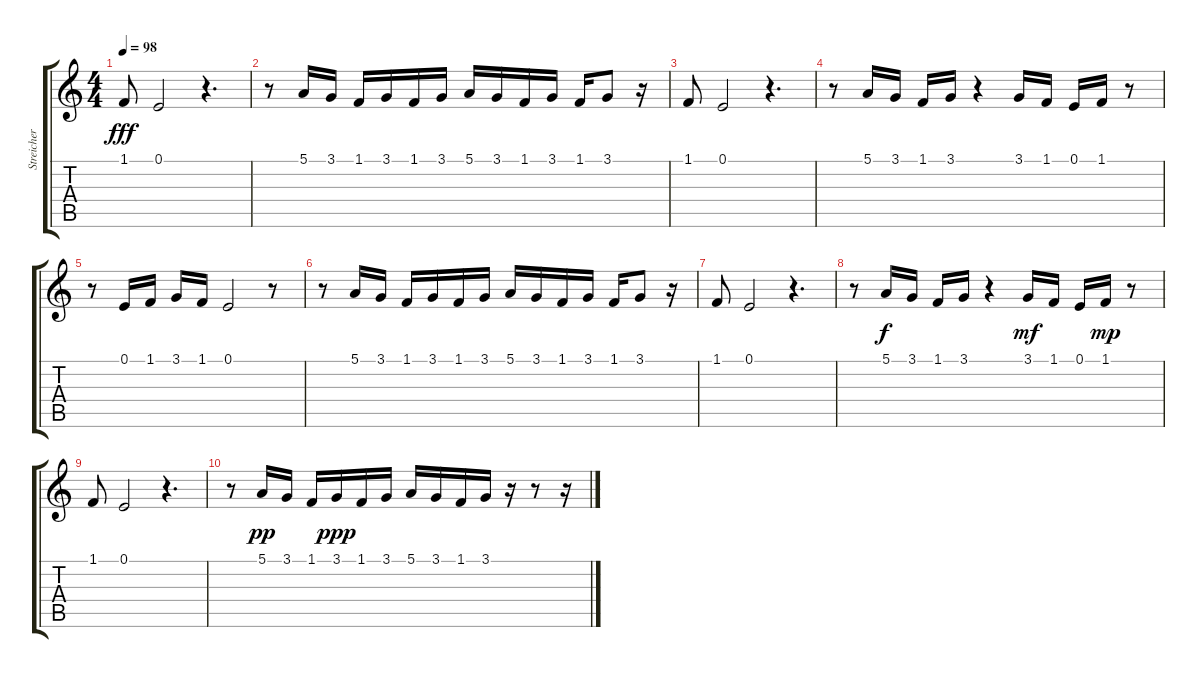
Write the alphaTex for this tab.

\track ("Streicher" "Streicher") {instrument stringensemble1}
\staff {score tabs}
\tuning (E4 B3 G3 D3 A2 E2) {hide}
\ts (4 4)
\tempo 98
\clef g2
\ks c
1.1.8{dy fff} 0.1.2 r.4{d} |
r.8 5.1.16 3.1.16 1.1.16 3.1.16 1.1.16 3.1.16 5.1.16 3.1.16 1.1.16 3.1.16 1.1.16 3.1.8 r.16 |
1.1.8 0.1.2 r.4{d} |
r.8 5.1.16 3.1.16 1.1.16 3.1.16 r.4 3.1.16 1.1.16 0.1.16 1.1.16 r.8 |
r.8 0.1.16 1.1.16 3.1.16 1.1.16 0.1.2 r.8 |
r.8 5.1.16 3.1.16 1.1.16 3.1.16 1.1.16 3.1.16 5.1.16 3.1.16 1.1.16 3.1.16 1.1.16 3.1.8 r.16 |
1.1.8 0.1.2 r.4{d} |
r.8 5.1.16{dy f} 3.1.16 1.1.16 3.1.16 r.4 3.1.16{dy mf} 1.1.16 0.1.16 1.1.16{dy mp} r.8 |
1.1.8 0.1.2 r.4{d} |
r.8 5.1.16{dy pp} 3.1.16 1.1.16 3.1.16{dy ppp} 1.1.16 3.1.16 5.1.16 3.1.16 1.1.16 3.1.16 r.16 r.8 r.16
